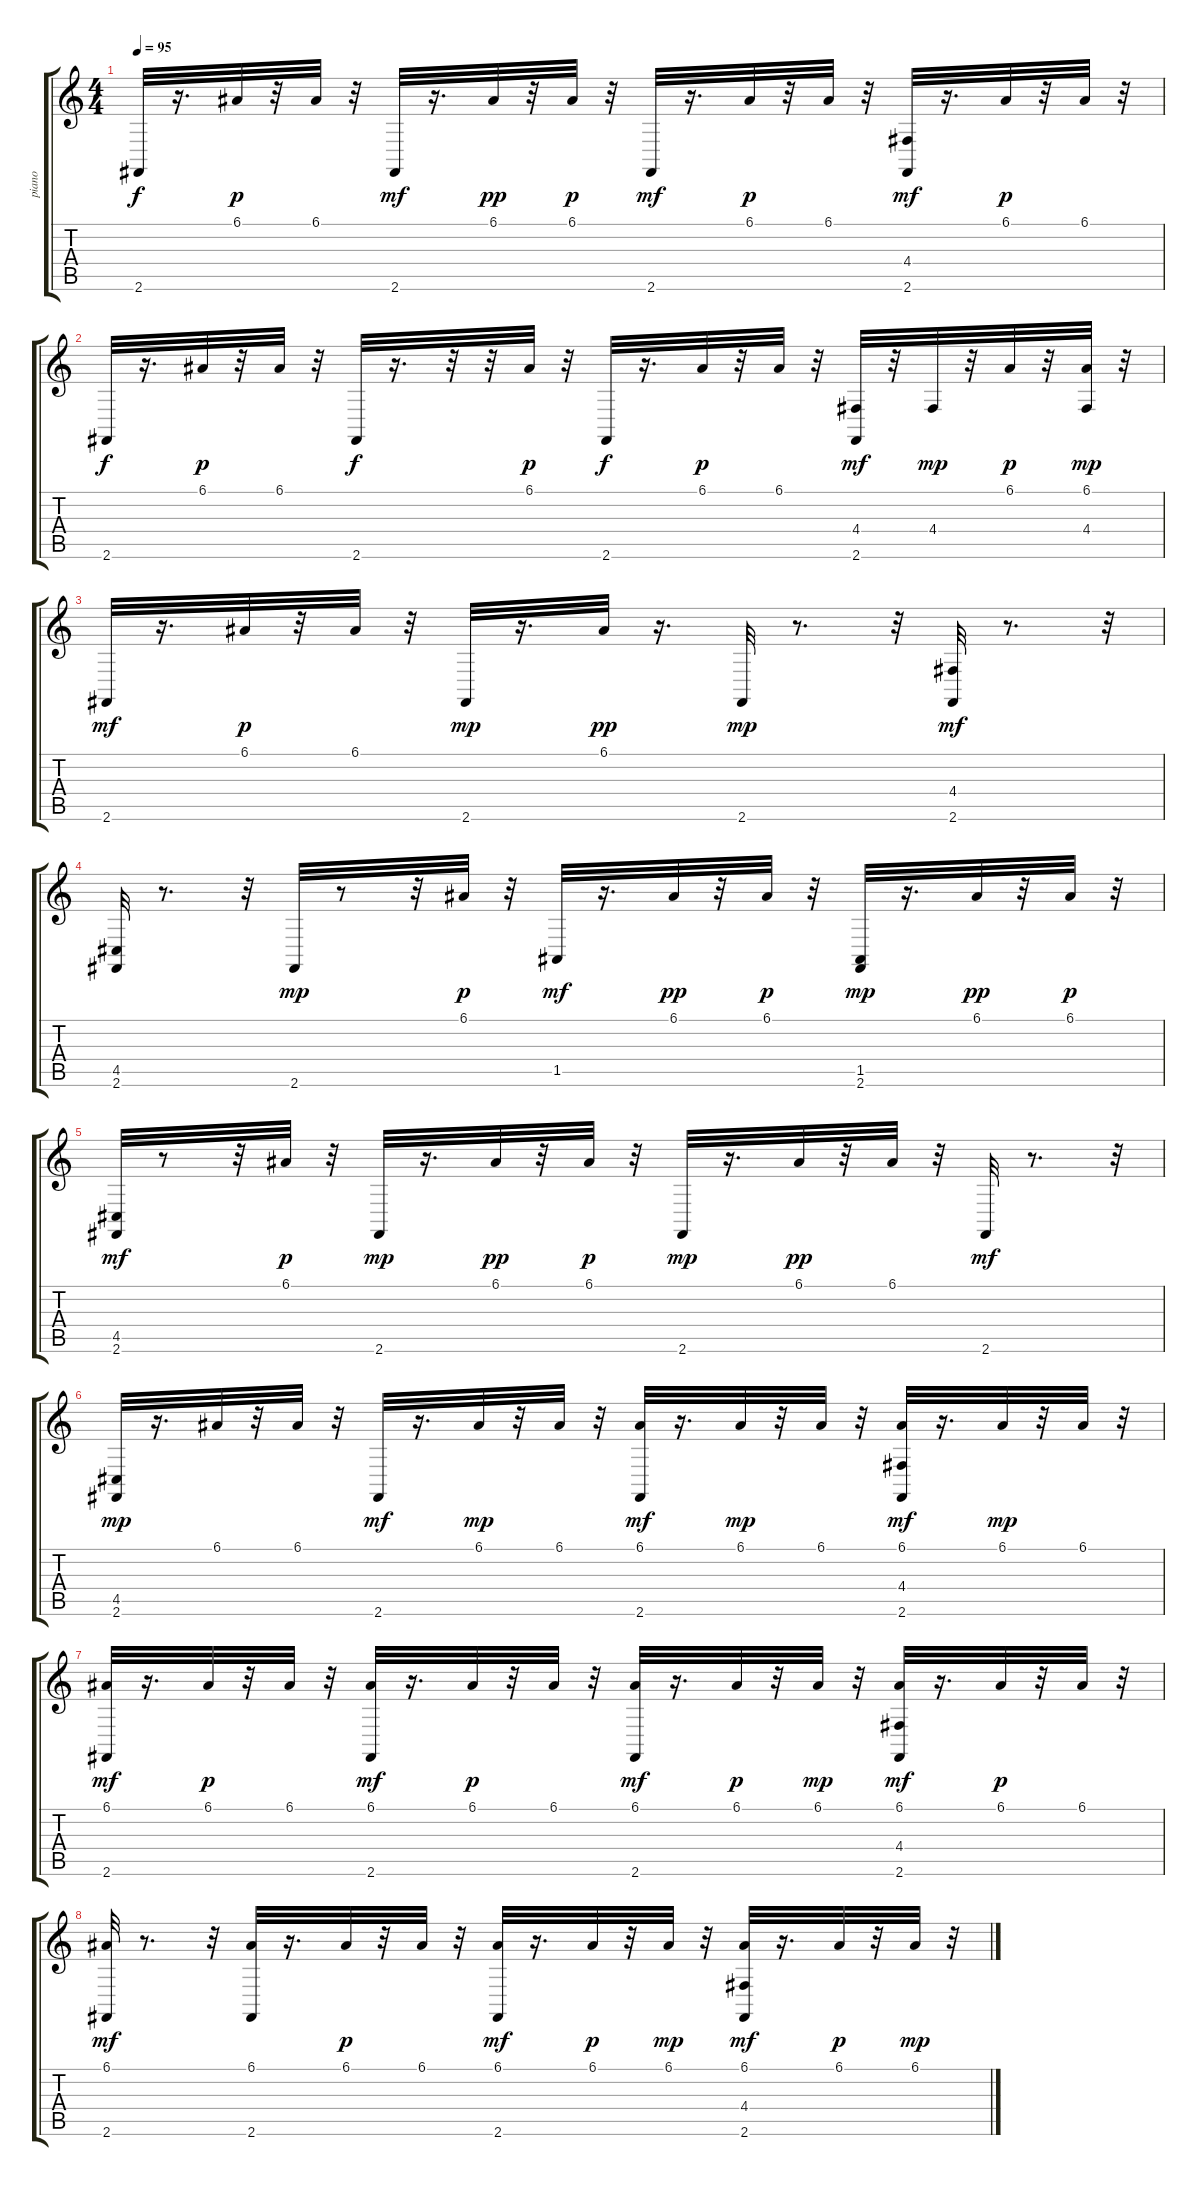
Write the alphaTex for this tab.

\track ("piano" "piano") {instrument acousticgrandpiano}
\staff {score tabs}
\tuning (E4 B3 G3 D3 A2 E2) {hide}
\ts (4 4)
\tempo 95
\clef g2
\ks c
2.6.32{dy f} r.16{d} 6.1.32{dy p} r.32 6.1.32 r.32 2.6.32{dy mf} r.16{d} 6.1.32{dy pp} r.32 6.1.32{dy p} r.32 2.6.32{dy mf} r.16{d} 6.1.32{dy p} r.32 6.1.32 r.32 (4.4 2.6).32{dy mf} r.16{d} 6.1.32{dy p} r.32 6.1.32 r.32 |
2.6.32{dy f} r.16{d} 6.1.32{dy p} r.32 6.1.32 r.32 2.6.32{dy f} r.16{d} r.32 r.32 6.1.32{dy p} r.32 2.6.32{dy f} r.16{d} 6.1.32{dy p} r.32 6.1.32 r.32 (4.4 2.6).32{dy mf} r.32 4.4.32{dy mp} r.32 6.1.32{dy p} r.32 (6.1 4.4).32{dy mp} r.32 |
2.6.32{dy mf} r.16{d} 6.1.32{dy p} r.32 6.1.32 r.32 2.6.32{dy mp} r.16{d} 6.1.32{dy pp} r.16{d} 2.6.32{dy mp} r.8{d} r.32 (4.4 2.6).32{dy mf} r.8{d} r.32 |
(4.5 2.6).32 r.8{d} r.32 2.6.32{dy mp} r.8 r.32 6.1.32{dy p} r.32 1.5.32{dy mf} r.16{d} 6.1.32{dy pp} r.32 6.1.32{dy p} r.32 (1.5 2.6).32{dy mp} r.16{d} 6.1.32{dy pp} r.32 6.1.32{dy p} r.32 |
(4.5 2.6).32{dy mf} r.8 r.32 6.1.32{dy p} r.32 2.6.32{dy mp} r.16{d} 6.1.32{dy pp} r.32 6.1.32{dy p} r.32 2.6.32{dy mp} r.16{d} 6.1.32{dy pp} r.32 6.1.32 r.32 2.6.32{dy mf} r.8{d} r.32 |
(4.5 2.6).32{dy mp} r.16{d} 6.1.32 r.32 6.1.32 r.32 2.6.32{dy mf} r.16{d} 6.1.32{dy mp} r.32 6.1.32 r.32 (6.1 2.6).32{dy mf} r.16{d} 6.1.32{dy mp} r.32 6.1.32 r.32 (6.1 4.4 2.6).32{dy mf} r.16{d} 6.1.32{dy mp} r.32 6.1.32 r.32 |
(6.1 2.6).32{dy mf} r.16{d} 6.1.32{dy p} r.32 6.1.32 r.32 (6.1 2.6).32{dy mf} r.16{d} 6.1.32{dy p} r.32 6.1.32 r.32 (6.1 2.6).32{dy mf} r.16{d} 6.1.32{dy p} r.32 6.1.32{dy mp} r.32 (6.1 4.4 2.6).32{dy mf} r.16{d} 6.1.32{dy p} r.32 6.1.32 r.32 |
(6.1 2.6).32{dy mf} r.8{d} r.32 (6.1 2.6).32 r.16{d} 6.1.32{dy p} r.32 6.1.32 r.32 (6.1 2.6).32{dy mf} r.16{d} 6.1.32{dy p} r.32 6.1.32{dy mp} r.32 (6.1 4.4 2.6).32{dy mf} r.16{d} 6.1.32{dy p} r.32 6.1.32{dy mp} r.32
